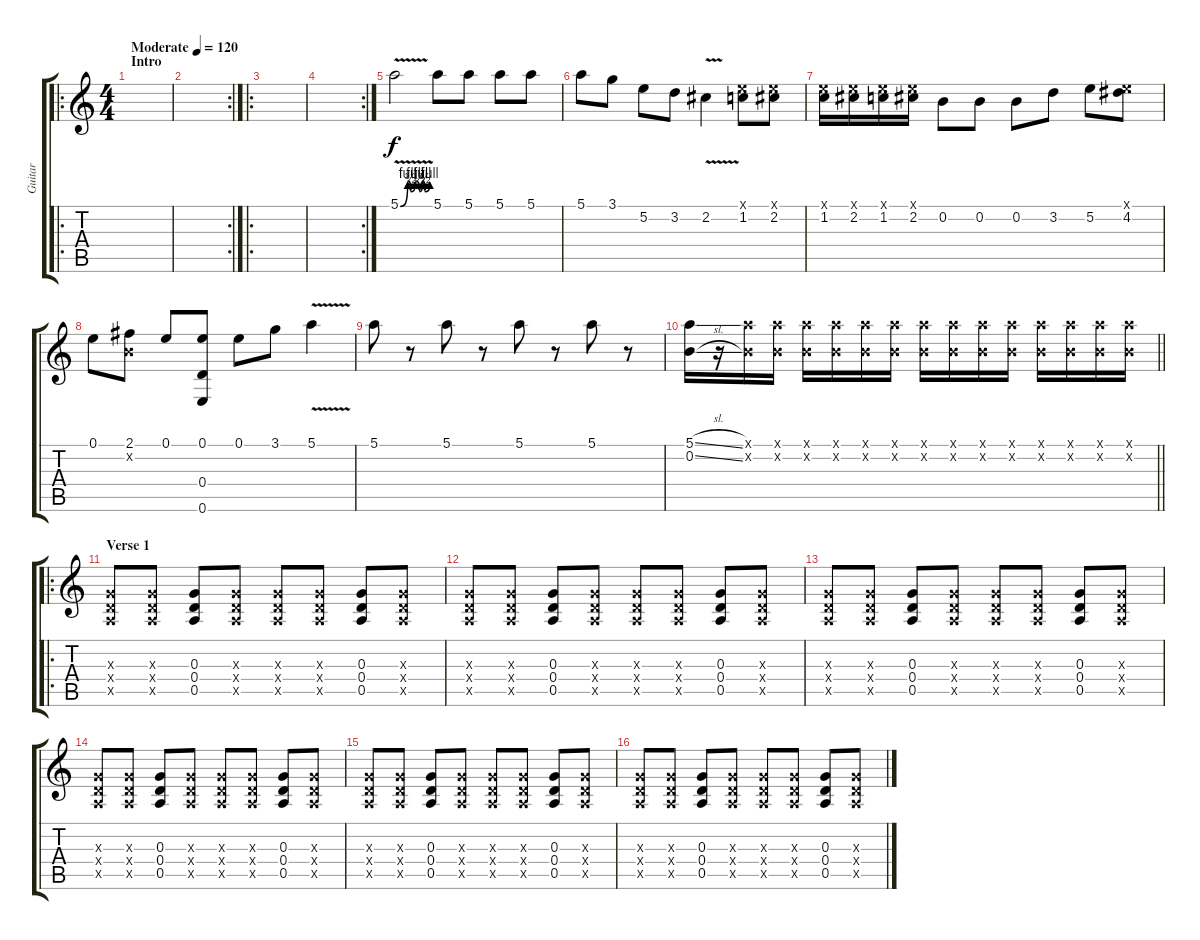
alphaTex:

\track ("Guitar" "Guitar") {instrument distortionguitar}
\staff {score tabs}
\tuning (E4 B3 G3 D3 A2 E2) {hide}
\ro
\ts (4 4)
\section ("" "Intro")
\tempo (120 "Moderate")
\clef g2
\ks c
|
\rc 2
|
\ro
|
\rc 2
|
5.1{be (custom 0 0 15 4 21 2 30 4 39 2 45 4 50 2 60 4) v}.2 5.1.8 5.1.8 5.1.8 5.1.8 |
5.1.8 3.1.8 5.2.8 3.2.8 2.2{v}.4 (0.1{x} 1.2).8 (0.1{x} 2.2).8 |
(0.1{x} 1.2).16 (0.1{x} 2.2).16 (0.1{x} 1.2).16 (0.1{x} 2.2).16 0.2.8 0.2.8 0.2.8 3.2.8 5.2.8 (0.1{x} 4.2).8 |
0.1.8 (2.1 0.2{x}).8 0.1.8 (0.1 0.4 0.6).8 0.1.8 3.1.8 5.1{v}.4 |
5.1.8 r.8 5.1.8 r.8 5.1.8 r.8 5.1.8 r.8 |
\barLineRight lightlight
(5.1{sl} 0.2{sl}).16 r.16 (5.1{x} 0.2{x}).16 (5.1{x} 0.2{x}).16 (5.1{x} 0.2{x}).16 (5.1{x} 0.2{x}).16 (5.1{x} 0.2{x}).16 (5.1{x} 0.2{x}).16 (5.1{x} 0.2{x}).16 (5.1{x} 0.2{x}).16 (5.1{x} 0.2{x}).16 (5.1{x} 0.2{x}).16 (5.1{x} 0.2{x}).16 (5.1{x} 0.2{x}).16 (5.1{x} 0.2{x}).16 (5.1{x} 0.2{x}).16 |
\ro
\section ("" "Verse 1")
(0.3{x} 0.4{x} 0.5{x}).8 (0.3{x} 0.4{x} 0.5{x}).8 (0.3 0.4 0.5).8 (0.3{x} 0.4{x} 0.5{x}).8 (0.3{x} 0.4{x} 0.5{x}).8 (0.3{x} 0.4{x} 0.5{x}).8 (0.3 0.4 0.5).8 (0.3{x} 0.4{x} 0.5{x}).8 |
(0.3{x} 0.4{x} 0.5{x}).8 (0.3{x} 0.4{x} 0.5{x}).8 (0.3 0.4 0.5).8 (0.3{x} 0.4{x} 0.5{x}).8 (0.3{x} 0.4{x} 0.5{x}).8 (0.3{x} 0.4{x} 0.5{x}).8 (0.3 0.4 0.5).8 (0.3{x} 0.4{x} 0.5{x}).8 |
(0.3{x} 0.4{x} 0.5{x}).8 (0.3{x} 0.4{x} 0.5{x}).8 (0.3 0.4 0.5).8 (0.3{x} 0.4{x} 0.5{x}).8 (0.3{x} 0.4{x} 0.5{x}).8 (0.3{x} 0.4{x} 0.5{x}).8 (0.3 0.4 0.5).8 (0.3{x} 0.4{x} 0.5{x}).8 |
(0.3{x} 0.4{x} 0.5{x}).8 (0.3{x} 0.4{x} 0.5{x}).8 (0.3 0.4 0.5).8 (0.3{x} 0.4{x} 0.5{x}).8 (0.3{x} 0.4{x} 0.5{x}).8 (0.3{x} 0.4{x} 0.5{x}).8 (0.3 0.4 0.5).8 (0.3{x} 0.4{x} 0.5{x}).8 |
(0.3{x} 0.4{x} 0.5{x}).8 (0.3{x} 0.4{x} 0.5{x}).8 (0.3 0.4 0.5).8 (0.3{x} 0.4{x} 0.5{x}).8 (0.3{x} 0.4{x} 0.5{x}).8 (0.3{x} 0.4{x} 0.5{x}).8 (0.3 0.4 0.5).8 (0.3{x} 0.4{x} 0.5{x}).8 |
(0.3{x} 0.4{x} 0.5{x}).8 (0.3{x} 0.4{x} 0.5{x}).8 (0.3 0.4 0.5).8 (0.3{x} 0.4{x} 0.5{x}).8 (0.3{x} 0.4{x} 0.5{x}).8 (0.3{x} 0.4{x} 0.5{x}).8 (0.3 0.4 0.5).8 (0.3{x} 0.4{x} 0.5{x}).8
